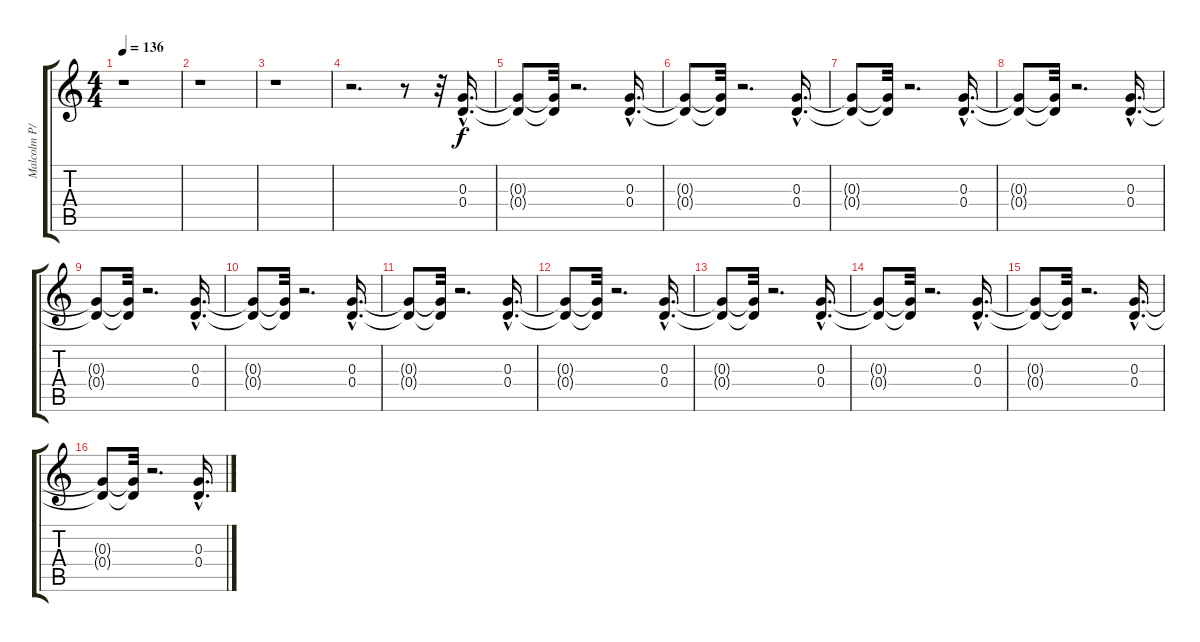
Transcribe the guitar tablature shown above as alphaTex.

\track ("Malcolm P/Shift" "Malcolm P/") {instrument overdrivenguitar}
\staff {score tabs}
\tuning (E4 B3 G3 D3 A2 E2) {hide}
\ts (4 4)
\tempo 136
\clef g2
\ks c
r.1{dy f} |
r.1 |
r.1 |
r.2{d} r.8 r.32 (0.3{hac} 0.4{hac}).16{d} |
(0.3{t} 0.4{t}).8 (0.3{t} 0.4{t}).32 r.2{d} (0.3{hac} 0.4{hac}).16{d} |
(0.3{t} 0.4{t}).8 (0.3{t} 0.4{t}).32 r.2{d} (0.3{hac} 0.4{hac}).16{d} |
(0.3{t} 0.4{t}).8 (0.3{t} 0.4{t}).32 r.2{d} (0.3{hac} 0.4{hac}).16{d} |
(0.3{t} 0.4{t}).8 (0.3{t} 0.4{t}).32 r.2{d} (0.3{hac} 0.4{hac}).16{d} |
(0.3{t} 0.4{t}).8 (0.3{t} 0.4{t}).32 r.2{d} (0.3{hac} 0.4{hac}).16{d} |
(0.3{t} 0.4{t}).8 (0.3{t} 0.4{t}).32 r.2{d} (0.3{hac} 0.4{hac}).16{d} |
(0.3{t} 0.4{t}).8 (0.3{t} 0.4{t}).32 r.2{d} (0.3{hac} 0.4{hac}).16{d} |
(0.3{t} 0.4{t}).8 (0.3{t} 0.4{t}).32 r.2{d} (0.3{hac} 0.4{hac}).16{d} |
(0.3{t} 0.4{t}).8 (0.3{t} 0.4{t}).32 r.2{d} (0.3{hac} 0.4{hac}).16{d} |
(0.3{t} 0.4{t}).8 (0.3{t} 0.4{t}).32 r.2{d} (0.3{hac} 0.4{hac}).16{d} |
(0.3{t} 0.4{t}).8 (0.3{t} 0.4{t}).32 r.2{d} (0.3{hac} 0.4{hac}).16{d} |
(0.3{t} 0.4{t}).8 (0.3{t} 0.4{t}).32 r.2{d} (0.3{hac} 0.4{hac}).16{d}
